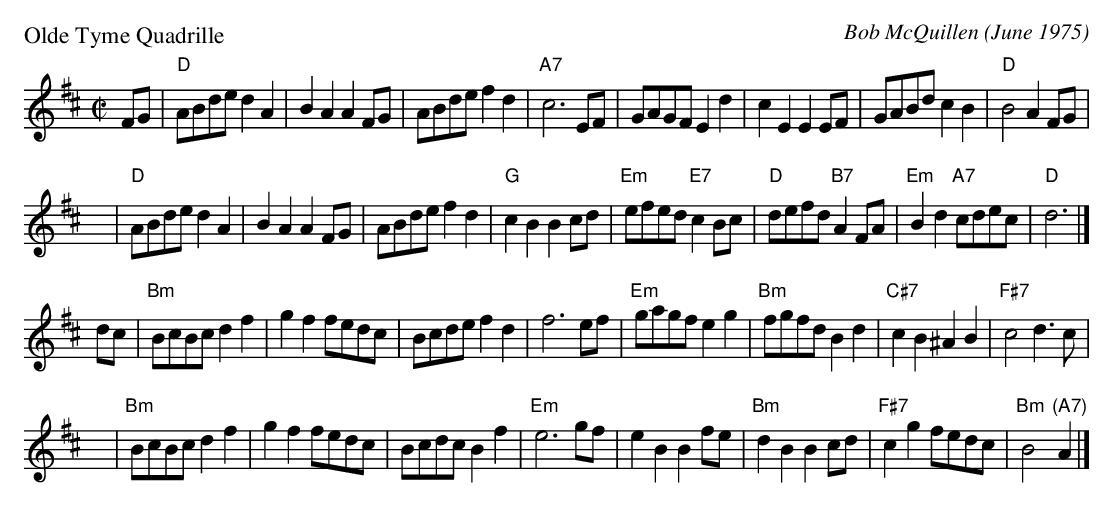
X:1
P: Olde Tyme Quadrille
C: Bob McQuillen (June 1975)
M: C|
L: 1/8
K: D
FG \
| "D"ABde d2A2 | B2A2 A2FG | ABde f2d2 | "A7"c6 EF \
| GAGF E2d2 | c2E2 E2EF | GABd c2B2 | "D"B4 A2FG |
y \
| "D"ABde d2A2 | B2A2 A2FG | ABde f2d2 | "G"c2B2 B2cd \
| "Em"efed "E7"c2Bc | "D"defd "B7"A2FA | "Em"B2d2 "A7"cdec | "D"d6 |]
dc \
| "Bm"BcBc d2f2 | g2f2 fedc | Bcde f2d2 | f6 ef \
| "Em"gagf e2g2 | "Bm"fgfd B2d2 | "C#7"c2B2 ^A2B2 | "F#7"c4 d3c |
y \
| "Bm"BcBc d2f2 | g2f2 fedc | Bcdc B2f2 | "Em"e6 gf \
| e2B2 B2fe | "Bm"d2B2 B2cd | "F#7"c2g2 fedc | "Bm"B4 "(A7)"A2 |]
